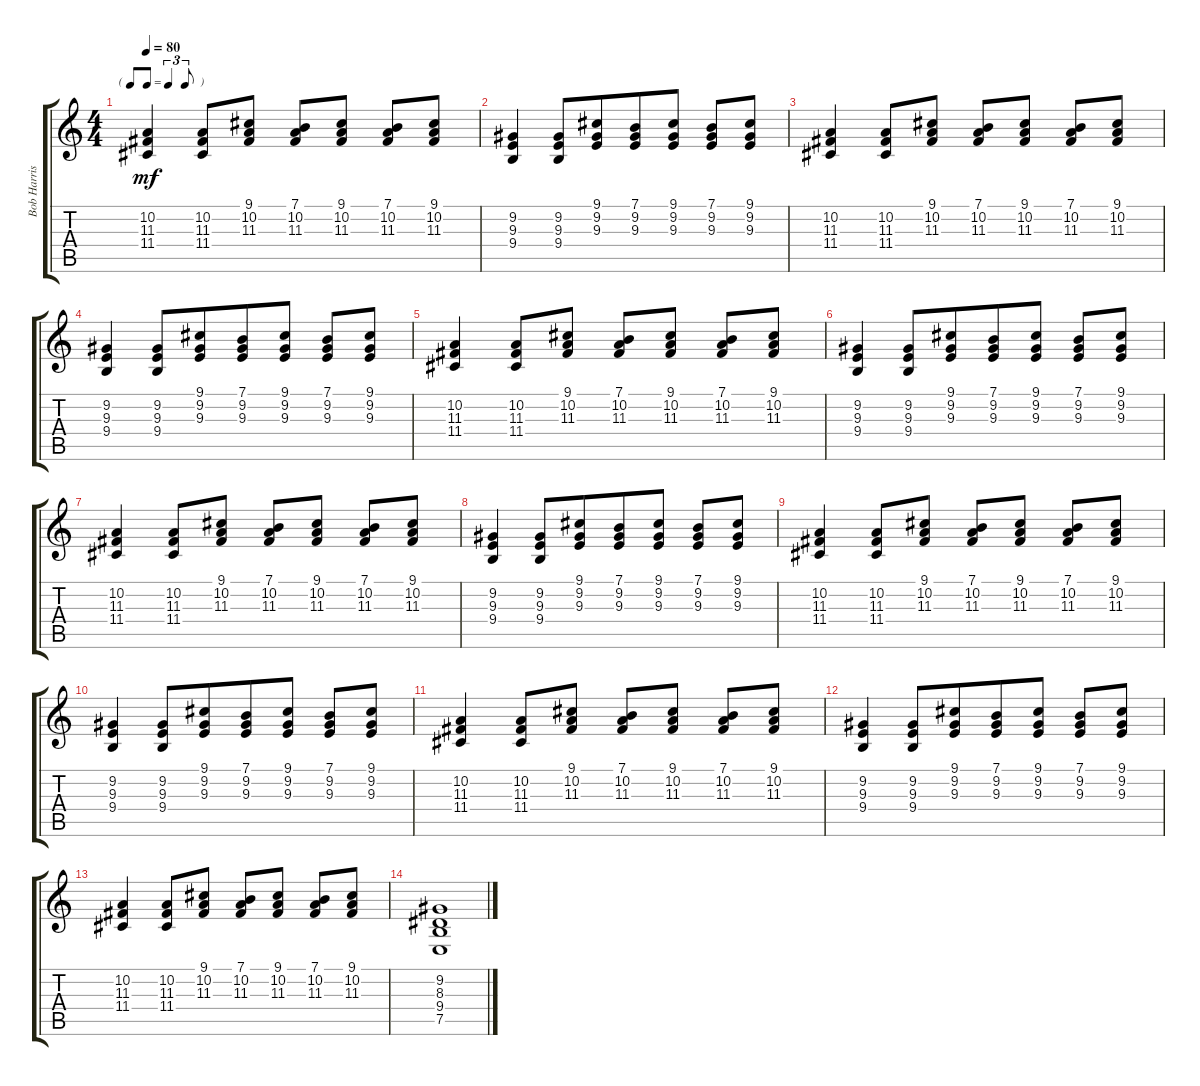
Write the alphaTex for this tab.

\track ("Bob Harris" "Bob Harris") {instrument electricpiano1}
\staff {score tabs}
\tuning (E4 B3 G3 D3 A2 E2) {hide}
\ts (4 4)
\tf triplet8th
\tempo 80
\clef g2
\ks c
(10.2 11.3 11.4).4{dy mf} (10.2 11.3 11.4).8{beam merge} (9.1 10.2 11.3).8 (7.1 10.2 11.3).8 (9.1 10.2 11.3).8 (7.1 10.2 11.3).8{beam merge} (9.1 10.2 11.3).8 |
(9.2 9.3 9.4).4 (9.2 9.3 9.4).8{beam merge} (9.1 9.2 9.3).8{beam merge} (7.1 9.2 9.3).8{beam merge} (9.1 9.2 9.3).8 (7.1 9.2 9.3).8 (9.1 9.2 9.3).8 |
(10.2 11.3 11.4).4 (10.2 11.3 11.4).8{beam merge} (9.1 10.2 11.3).8 (7.1 10.2 11.3).8 (9.1 10.2 11.3).8 (7.1 10.2 11.3).8{beam merge} (9.1 10.2 11.3).8 |
(9.2 9.3 9.4).4 (9.2 9.3 9.4).8{beam merge} (9.1 9.2 9.3).8{beam merge} (7.1 9.2 9.3).8{beam merge} (9.1 9.2 9.3).8 (7.1 9.2 9.3).8 (9.1 9.2 9.3).8 |
(10.2 11.3 11.4).4 (10.2 11.3 11.4).8{beam merge} (9.1 10.2 11.3).8 (7.1 10.2 11.3).8 (9.1 10.2 11.3).8 (7.1 10.2 11.3).8{beam merge} (9.1 10.2 11.3).8 |
(9.2 9.3 9.4).4 (9.2 9.3 9.4).8{beam merge} (9.1 9.2 9.3).8{beam merge} (7.1 9.2 9.3).8{beam merge} (9.1 9.2 9.3).8 (7.1 9.2 9.3).8 (9.1 9.2 9.3).8 |
(10.2 11.3 11.4).4 (10.2 11.3 11.4).8{beam merge} (9.1 10.2 11.3).8 (7.1 10.2 11.3).8 (9.1 10.2 11.3).8 (7.1 10.2 11.3).8{beam merge} (9.1 10.2 11.3).8 |
(9.2 9.3 9.4).4 (9.2 9.3 9.4).8{beam merge} (9.1 9.2 9.3).8{beam merge} (7.1 9.2 9.3).8{beam merge} (9.1 9.2 9.3).8 (7.1 9.2 9.3).8 (9.1 9.2 9.3).8 |
(10.2 11.3 11.4).4 (10.2 11.3 11.4).8{beam merge} (9.1 10.2 11.3).8 (7.1 10.2 11.3).8 (9.1 10.2 11.3).8 (7.1 10.2 11.3).8{beam merge} (9.1 10.2 11.3).8 |
(9.2 9.3 9.4).4 (9.2 9.3 9.4).8{beam merge} (9.1 9.2 9.3).8{beam merge} (7.1 9.2 9.3).8{beam merge} (9.1 9.2 9.3).8 (7.1 9.2 9.3).8 (9.1 9.2 9.3).8 |
(10.2 11.3 11.4).4 (10.2 11.3 11.4).8{beam merge} (9.1 10.2 11.3).8 (7.1 10.2 11.3).8 (9.1 10.2 11.3).8 (7.1 10.2 11.3).8{beam merge} (9.1 10.2 11.3).8 |
(9.2 9.3 9.4).4 (9.2 9.3 9.4).8{beam merge} (9.1 9.2 9.3).8{beam merge} (7.1 9.2 9.3).8{beam merge} (9.1 9.2 9.3).8 (7.1 9.2 9.3).8 (9.1 9.2 9.3).8 |
(10.2 11.3 11.4).4 (10.2 11.3 11.4).8{beam merge} (9.1 10.2 11.3).8 (7.1 10.2 11.3).8 (9.1 10.2 11.3).8 (7.1 10.2 11.3).8{beam merge} (9.1 10.2 11.3).8 |
(9.2 8.3 9.4 7.5).1
